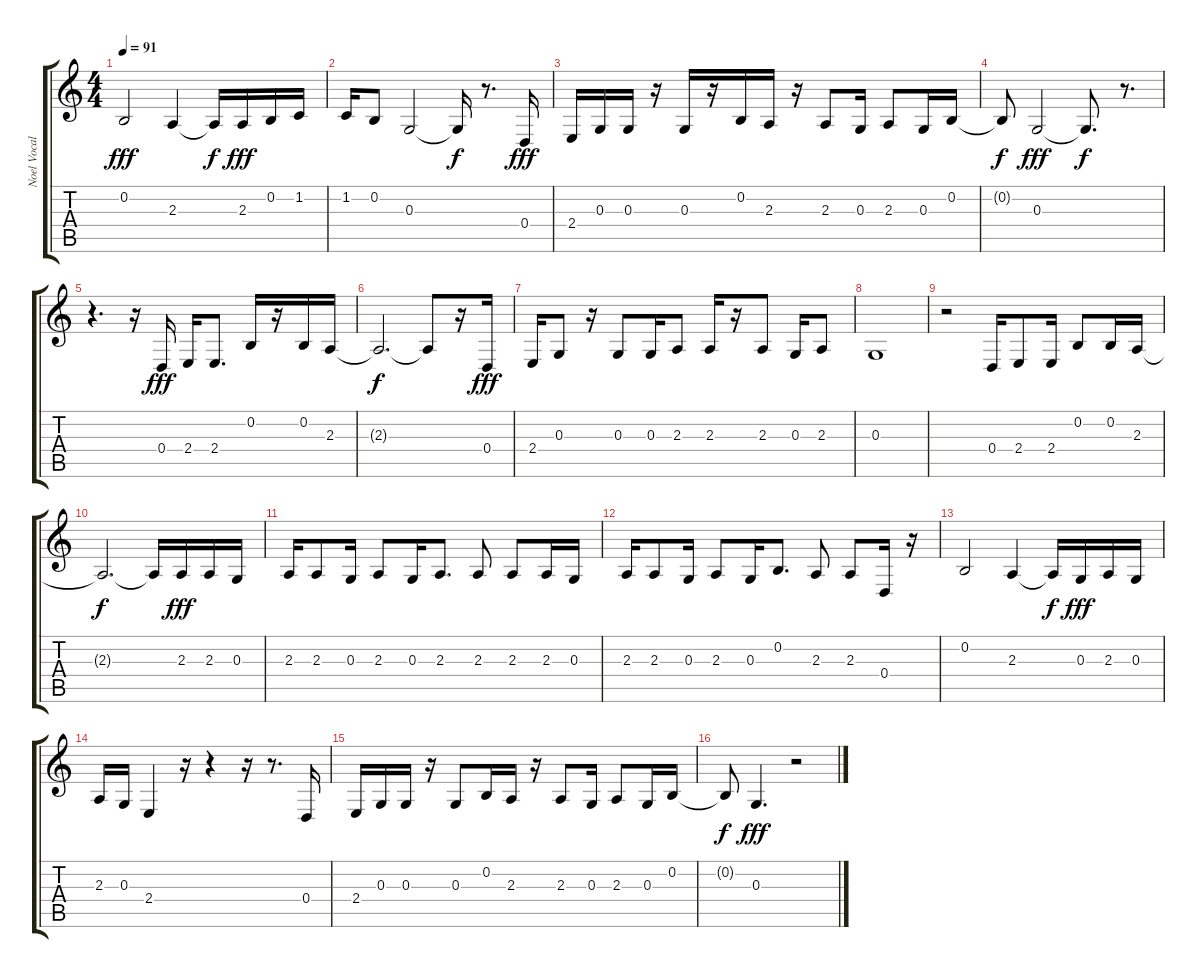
\track ("Noel Vocal" "Noel Vocal") {instrument clarinet}
\staff {score tabs}
\tuning (E4 B3 G3 D3 A2 E2) {hide}
\ts (4 4)
\tempo 91
\clef g2
\ks c
0.2.2{dy fff} 2.3.4 2.3{t}.16{dy f} 2.3.16{dy fff} 0.2.16 1.2.16 |
1.2.16 0.2.8 0.3.2 0.3{t}.16{dy f} r.8{d} 0.4.16{dy fff} |
2.4.16 0.3.16 0.3.16 r.16 0.3.16 r.16 0.2.16 2.3.16 r.16 2.3.8 0.3.16 2.3.8 0.3.16 0.2.16 |
0.2{t}.8{dy f} 0.3.2{dy fff} 0.3{t}.8{d dy f} r.8{d} |
r.4{d} r.16 0.4.16{dy fff} 2.4.16 2.4.8{d} 0.2.16 r.16 0.2.16 2.3.16 |
2.3{t}.2{d dy f} 2.3{t}.8 r.16 0.4.16{dy fff} |
2.4.16 0.3.8 r.16 0.3.8 0.3.16 2.3.8 2.3.16 r.16 2.3.8 0.3.16 2.3.8 |
0.3.1 |
r.2 0.4.16 2.4.8 2.4.16 0.2.8 0.2.16 2.3.16 |
2.3{t}.2{d dy f} 2.3{t}.16 2.3.16{dy fff} 2.3.16 0.3.16 |
2.3.16 2.3.8 0.3.16 2.3.8 0.3.16 2.3.8{d} 2.3.8 2.3.8 2.3.16 0.3.16 |
2.3.16 2.3.8 0.3.16 2.3.8 0.3.16 0.2.8{d} 2.3.8 2.3.8 0.4.16 r.16 |
0.2.2 2.3.4 2.3{t}.16{dy f} 0.3.16{dy fff} 2.3.16 0.3.16 |
2.3.16 0.3.16 2.4.4 r.16 r.4 r.16 r.8{d} 0.4.16 |
2.4.16 0.3.16 0.3.16 r.16 0.3.8 0.2.16 2.3.16 r.16 2.3.8 0.3.16 2.3.8 0.3.16 0.2.16 |
0.2{t}.8{dy f} 0.3.4{d dy fff} r.2
